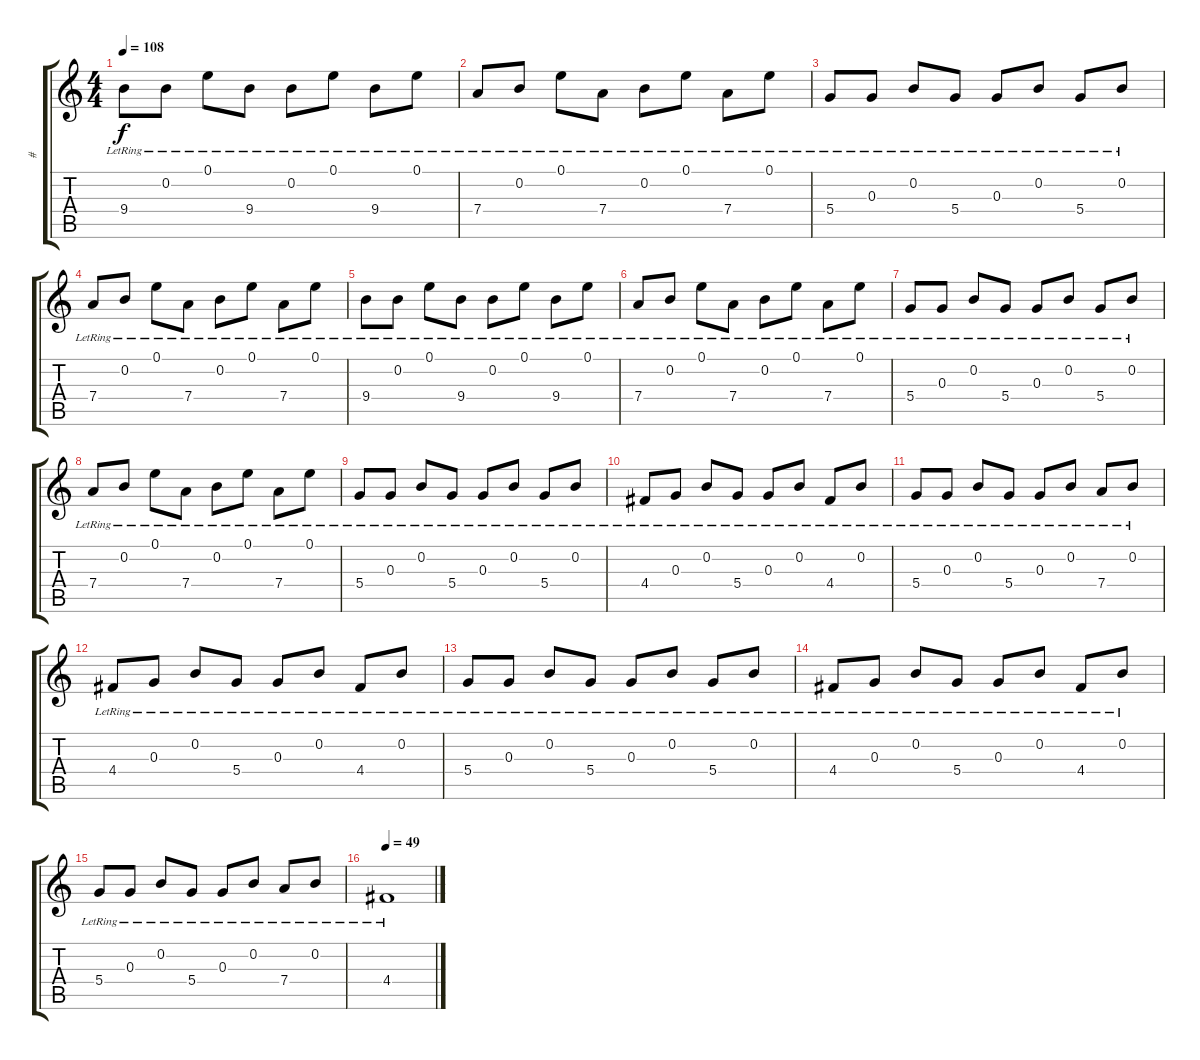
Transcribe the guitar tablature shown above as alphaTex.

\track ("#" "#") {instrument electricguitarclean}
\staff {score tabs}
\tuning (E4 B3 G3 D3 A2 E2) {hide}
\ts (4 4)
\tempo 108
\clef g2
\ks c
9.4{lr}.8{dy f} 0.2{lr}.8 0.1{lr}.8 9.4{lr}.8 0.2{lr}.8 0.1{lr}.8 9.4{lr}.8 0.1{lr}.8 |
7.4{lr}.8 0.2{lr}.8 0.1{lr}.8 7.4{lr}.8 0.2{lr}.8 0.1{lr}.8 7.4{lr}.8 0.1{lr}.8 |
5.4{lr}.8 0.3{lr}.8 0.2{lr}.8 5.4{lr}.8 0.3{lr}.8 0.2{lr}.8 5.4{lr}.8 0.2{lr}.8 |
7.4{lr}.8 0.2{lr}.8 0.1{lr}.8 7.4{lr}.8 0.2{lr}.8 0.1{lr}.8 7.4{lr}.8 0.1{lr}.8 |
9.4{lr}.8 0.2{lr}.8 0.1{lr}.8 9.4{lr}.8 0.2{lr}.8 0.1{lr}.8 9.4{lr}.8 0.1{lr}.8 |
7.4{lr}.8 0.2{lr}.8 0.1{lr}.8 7.4{lr}.8 0.2{lr}.8 0.1{lr}.8 7.4{lr}.8 0.1{lr}.8 |
5.4{lr}.8 0.3{lr}.8 0.2{lr}.8 5.4{lr}.8 0.3{lr}.8 0.2{lr}.8 5.4{lr}.8 0.2{lr}.8 |
7.4{lr}.8 0.2{lr}.8 0.1{lr}.8 7.4{lr}.8 0.2{lr}.8 0.1{lr}.8 7.4{lr}.8 0.1{lr}.8 |
5.4{lr}.8 0.3{lr}.8 0.2{lr}.8 5.4{lr}.8 0.3{lr}.8 0.2{lr}.8 5.4{lr}.8 0.2{lr}.8 |
4.4{lr}.8 0.3{lr}.8 0.2{lr}.8 5.4{lr}.8 0.3{lr}.8 0.2{lr}.8 4.4{lr}.8 0.2{lr}.8 |
5.4{lr}.8 0.3{lr}.8 0.2{lr}.8 5.4{lr}.8 0.3{lr}.8 0.2{lr}.8 7.4{lr}.8 0.2{lr}.8 |
4.4{lr}.8 0.3{lr}.8 0.2{lr}.8 5.4{lr}.8 0.3{lr}.8 0.2{lr}.8 4.4{lr}.8 0.2{lr}.8 |
5.4{lr}.8 0.3{lr}.8 0.2{lr}.8 5.4{lr}.8 0.3{lr}.8 0.2{lr}.8 5.4{lr}.8 0.2{lr}.8 |
4.4{lr}.8 0.3{lr}.8 0.2{lr}.8 5.4{lr}.8 0.3{lr}.8 0.2{lr}.8 4.4{lr}.8 0.2{lr}.8 |
5.4{lr}.8 0.3{lr}.8 0.2{lr}.8 5.4{lr}.8 0.3{lr}.8 0.2{lr}.8 7.4{lr}.8 0.2{lr}.8 |
\tempo 49
4.4{lr}.1
